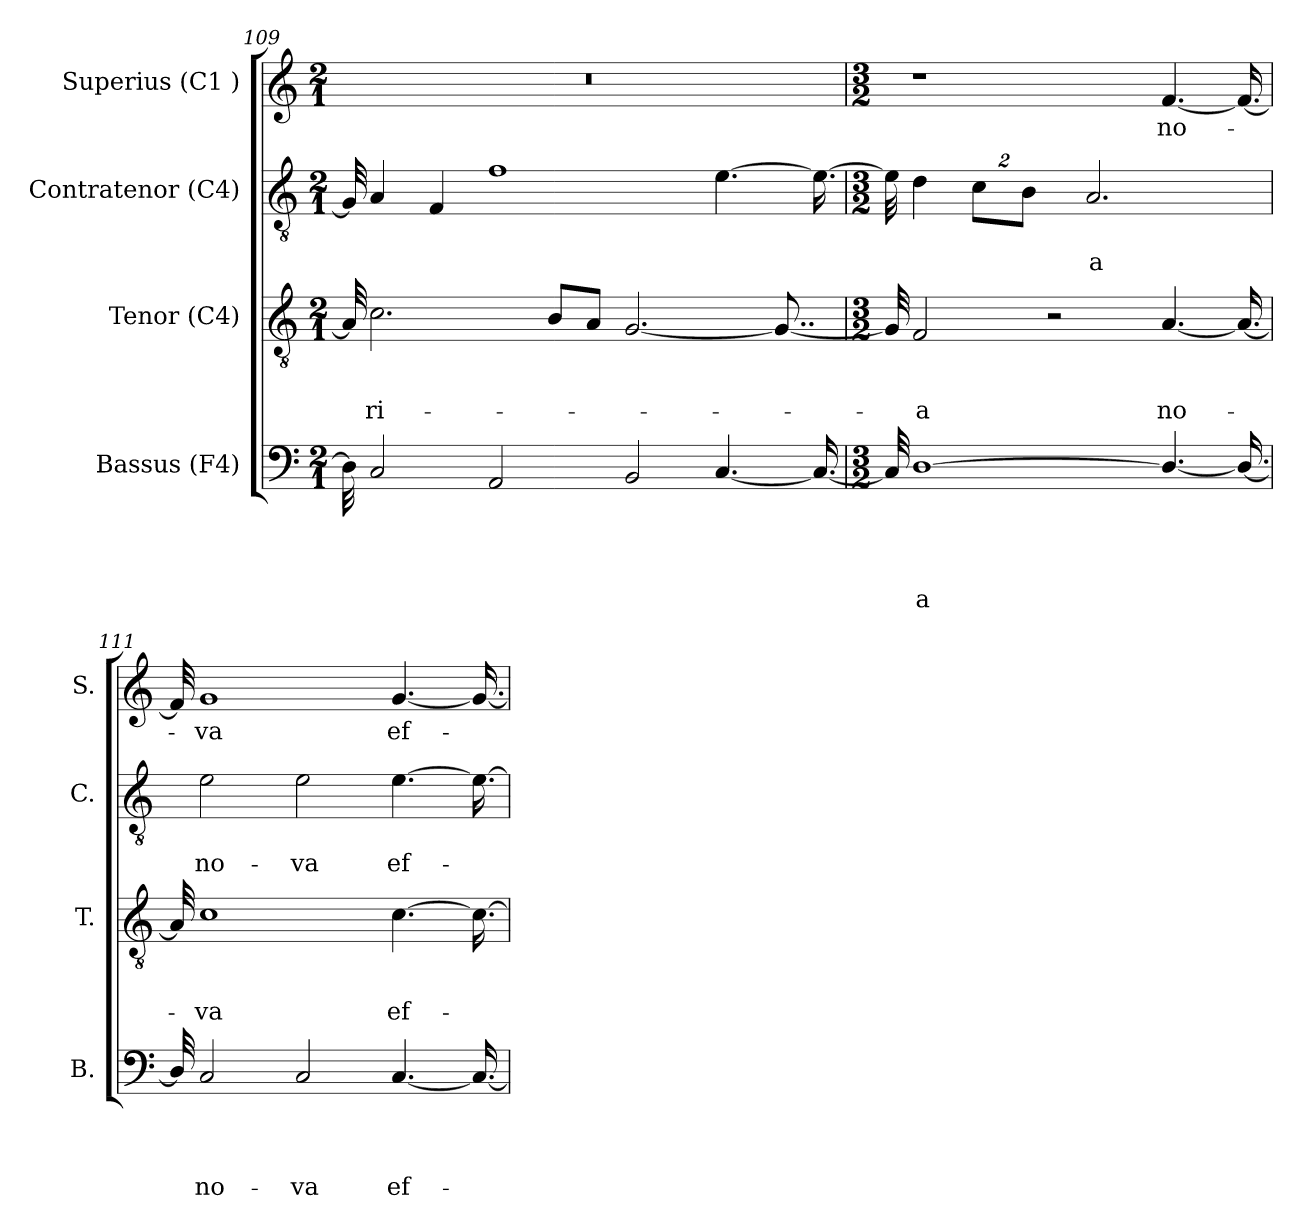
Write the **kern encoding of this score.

**kern	**text	**text	**text	**text	**kern	**text	**text	**text	**kern	**text	**text	**kern	**text
*part4	*part4	*part4	*part4	*part4	*part3	*part3	*part3	*part3	*part2	*part2	*part2	*part1	*part1
*staff4	*staff4	*staff4	*staff4	*staff4	*staff3	*staff3	*staff3	*staff3	*staff2	*staff2	*staff2	*staff1	*staff1
*I"Bassus (F4)	*	*	*	*	*I"Tenor (C4)	*	*	*	*I"Contratenor (C4)	*	*	*I"Superius (C1 )	*
*I'B.	*	*	*	*	*I'T.	*	*	*	*I'C.	*	*	*I'S.	*
*clefF4	*	*	*	*	*clefGv2	*	*	*	*clefGv2	*	*	*clefG2	*
*k[]	*	*	*	*	*k[]	*	*	*	*k[]	*	*	*k[]	*
*C:	*	*	*	*	*C:	*	*	*	*C:	*	*	*C:	*
*M2/1	*	*	*	*	*M2/1	*	*	*	*M2/1	*	*	*M2/1	*
=109	=109	=109	=109	=109	=109	=109	=109	=109	=109	=109	=109	=109	=109
32D\]	.	.	.	.	32A/]	.	.	.	32G/]	.	.	0r	.
!	!	!	!	!	!	!	!	!LO:LY:b	!	!	!	!	!
2C/	.	.	.	.	2.c\	.	.	-ri-	4A/	.	.	.	.
.	.	.	.	.	.	.	.	.	4F/	.	.	.	.
2AA/	.	.	.	.	.	.	.	.	1f	.	.	.	.
.	.	.	.	.	8B/L	.	.	.	.	.	.	.	.
.	.	.	.	.	8A/J	.	.	.	.	.	.	.	.
2BB/	.	.	.	.	[<2.G/	.	.	.	.	.	.	.	.
[<4.C/	.	.	.	.	.	.	.	.	[>4.e\	.	.	.	.
.	.	.	.	.	8..G/_	.	.	.	.	.	.	.	.
16.C/_	.	.	.	.	.	.	.	.	16.e\_	.	.	.	.
!!LO:PB:g=z
=110	=110	=110	=110	=110	=110	=110	=110	=110	=110	=110	=110	=110	=110
*M3/2	*	*	*	*	*M3/2	*	*	*	*M3/2	*	*	*M3/2	*
32C/]	.	.	.	.	32G/]	.	.	.	32e\]	.	.	32ryy	.
!	!	!	!	!LO:LY:b	!	!	!	!LO:LY:b	!	!	!	!	!
[<1D	.	.	.	-a	2F/	.	.	-a	4d\	.	.	1r	.
.	.	.	.	.	.	.	.	.	16%3c\L	.	.	.	.
.	.	.	.	.	.	.	.	.	16%3B\J	.	.	.	.
.	.	.	.	.	2r	.	.	.	.	.	.	.	.
!	!	!	!	!	!	!	!	!	!	!	!LO:LY:b	!	!
.	.	.	.	.	.	.	.	.	2.A/	.	-a	.	.
!	!	!	!	!	!	!	!	!LO:LY:b	!	!	!	!	!LO:LY:b
4.D/_	.	.	.	.	[<4.A/	.	.	no-	.	.	.	[<4.f/	no-
16.D/_	.	.	.	.	16.A/_	.	.	.	16.ryy	.	.	16.f/_	.
=111	=111	=111	=111	=111	=111	=111	=111	=111	=111	=111	=111	=111	=111
32D/]	.	.	.	.	32A/]	.	.	.	32ryy	.	.	32f/]	.
!	!	!	!	!LO:LY:b	!	!	!	!LO:LY:b	!	!	!LO:LY:b	!	!LO:LY:b
2C/	.	.	.	no-	1c	.	.	-va	2e\	.	no-	1g	-va
!	!	!	!	!LO:LY:b	!	!	!	!	!	!	!LO:LY:b	!	!
2C/	.	.	.	-va	.	.	.	.	2e\	.	-va	.	.
!	!	!	!	!LO:LY:b	!	!	!	!LO:LY:b	!	!	!LO:LY:b	!	!LO:LY:b
[<4.C/	.	.	.	ef-	[>4.c\	.	.	ef-	[>4.e\	.	ef-	[<4.g/	ef-
16.C/_	.	.	.	.	16.c\_	.	.	.	16.e\_	.	.	16.g/_	.
=	=	=	=	=	=	=	=	=	=	=	=	=	=
*-	*-	*-	*-	*-	*-	*-	*-	*-	*-	*-	*-	*-	*-
